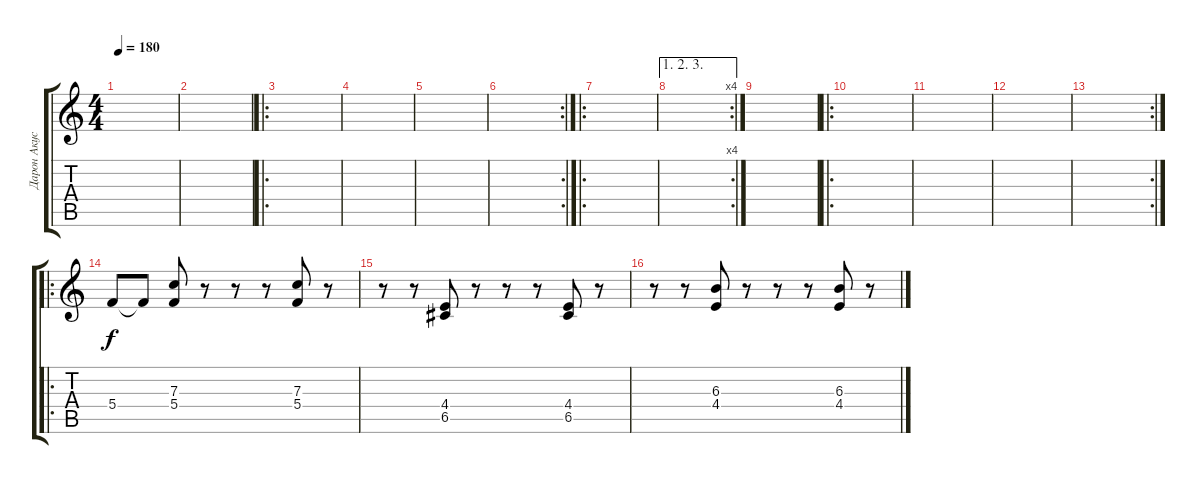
\track ("Дарон Акустика" "Дарон Акус") {instrument electricguitarclean}
\staff {score tabs}
\tuning (D4 A3 F3 C3 G2 C2) {hide}
\ts (4 4)
\tempo 180
\clef g2
\ks c
|
|
\ro
|
|
|
\rc 2
|
\ro
|
\ae (1 2 3)
\rc 4
|
|
\ro
|
|
|
\rc 2
|
\ro
5.4.8 5.4{t}.8 (7.3 5.4).8 r.8 r.8 r.8 (7.3 5.4).8 r.8 |
r.8 r.8 (4.4 6.5).8 r.8 r.8 r.8 (4.4 6.5).8 r.8 |
r.8 r.8 (6.3 4.4).8 r.8 r.8 r.8 (6.3 4.4).8 r.8
